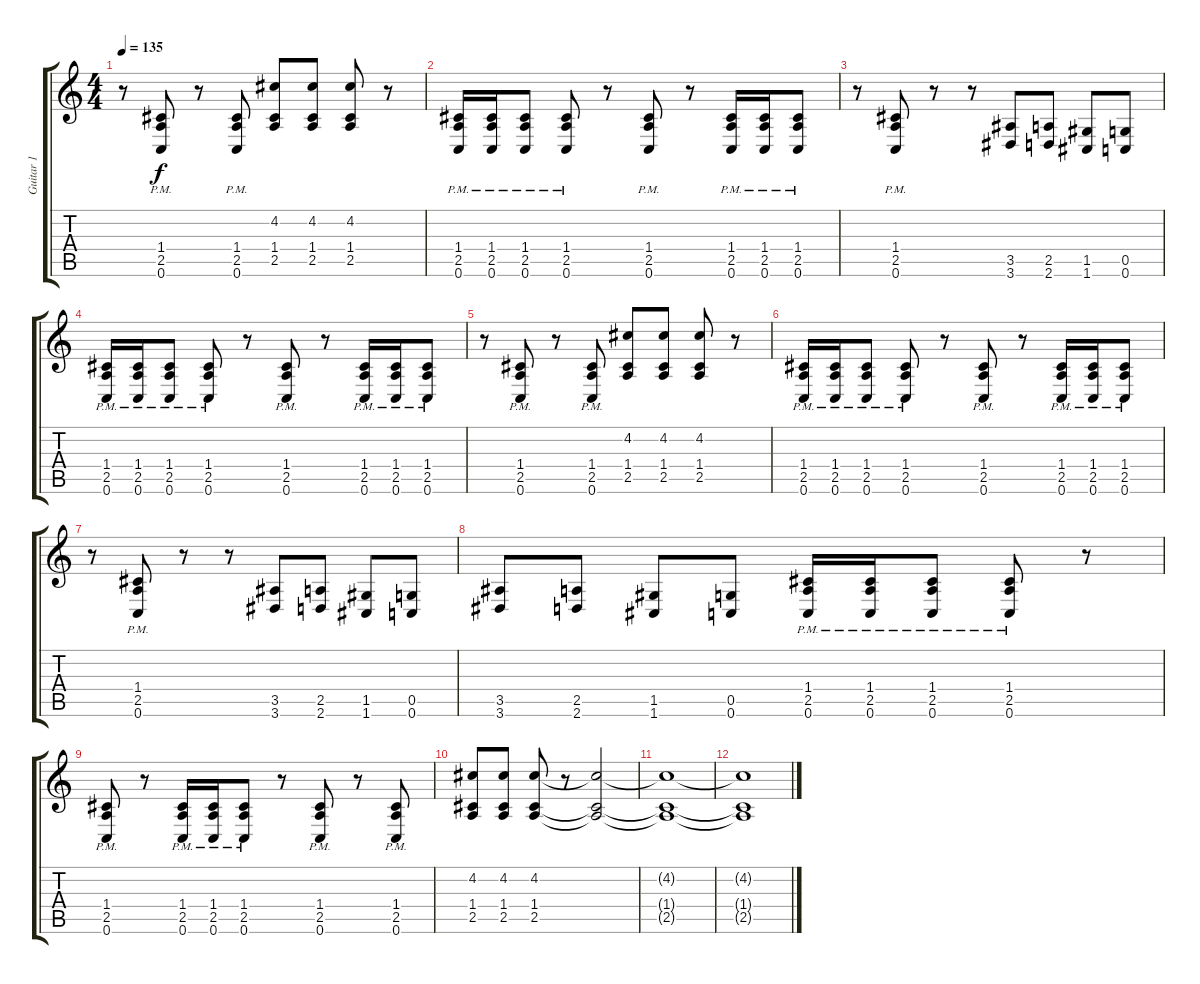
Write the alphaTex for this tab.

\track ("Guitar 1" "Guitar 1") {instrument overdrivenguitar}
\staff {score tabs}
\tuning (D4 A3 F3 C3 G2 C2) {hide}
\ts (4 4)
\tempo 135
\clef g2
\ks c
r.8{dy f} (1.4{pm} 2.5{pm} 0.6{pm}).8 r.8 (1.4{pm} 2.5{pm} 0.6{pm}).8 (4.2 1.4 2.5).8 (4.2 1.4 2.5).8 (4.2 1.4 2.5).8 r.8 |
(1.4{pm} 2.5{pm} 0.6{pm}).16 (1.4{pm} 2.5{pm} 0.6{pm}).16 (1.4{pm} 2.5{pm} 0.6{pm}).8 (1.4{pm} 2.5{pm} 0.6{pm}).8 r.8 (1.4{pm} 2.5{pm} 0.6{pm}).8 r.8 (1.4{pm} 2.5{pm} 0.6{pm}).16 (1.4{pm} 2.5{pm} 0.6{pm}).16 (1.4{pm} 2.5{pm} 0.6{pm}).8 |
r.8 (1.4{pm} 2.5{pm} 0.6{pm}).8 r.8 r.8 (3.5 3.6).8 (2.5 2.6).8 (1.5 1.6).8 (0.5 0.6).8 |
(1.4{pm} 2.5{pm} 0.6{pm}).16 (1.4{pm} 2.5{pm} 0.6{pm}).16 (1.4{pm} 2.5{pm} 0.6{pm}).8 (1.4{pm} 2.5{pm} 0.6{pm}).8 r.8 (1.4{pm} 2.5{pm} 0.6{pm}).8 r.8 (1.4{pm} 2.5{pm} 0.6{pm}).16 (1.4{pm} 2.5{pm} 0.6{pm}).16 (1.4{pm} 2.5{pm} 0.6{pm}).8 |
r.8 (1.4{pm} 2.5{pm} 0.6{pm}).8 r.8 (1.4{pm} 2.5{pm} 0.6{pm}).8 (4.2 1.4 2.5).8 (4.2 1.4 2.5).8 (4.2 1.4 2.5).8 r.8 |
(1.4{pm} 2.5{pm} 0.6{pm}).16 (1.4{pm} 2.5{pm} 0.6{pm}).16 (1.4{pm} 2.5{pm} 0.6{pm}).8 (1.4{pm} 2.5{pm} 0.6{pm}).8 r.8 (1.4{pm} 2.5{pm} 0.6{pm}).8 r.8 (1.4{pm} 2.5{pm} 0.6{pm}).16 (1.4{pm} 2.5{pm} 0.6{pm}).16 (1.4{pm} 2.5{pm} 0.6{pm}).8 |
r.8 (1.4{pm} 2.5{pm} 0.6{pm}).8 r.8 r.8 (3.5 3.6).8 (2.5 2.6).8 (1.5 1.6).8 (0.5 0.6).8 |
(3.5 3.6).8 (2.5 2.6).8 (1.5 1.6).8 (0.5 0.6).8 (1.4{pm} 2.5{pm} 0.6{pm}).16 (1.4{pm} 2.5{pm} 0.6{pm}).16 (1.4{pm} 2.5{pm} 0.6{pm}).8 (1.4{pm} 2.5{pm} 0.6{pm}).8 r.8 |
(1.4{pm} 2.5{pm} 0.6{pm}).8 r.8 (1.4{pm} 2.5{pm} 0.6{pm}).16 (1.4{pm} 2.5{pm} 0.6{pm}).16 (1.4{pm} 2.5{pm} 0.6{pm}).8 r.8 (1.4{pm} 2.5{pm} 0.6{pm}).8 r.8 (1.4{pm} 2.5{pm} 0.6{pm}).8 |
(4.2 1.4 2.5).8 (4.2 1.4 2.5).8 (4.2 1.4 2.5).8 r.8 (4.2{t} 1.4{t} 2.5{t}).2 |
(4.2{t} 1.4{t} 2.5{t}).1{volume 0} |
(4.2{t} 1.4{t} 2.5{t}).1
